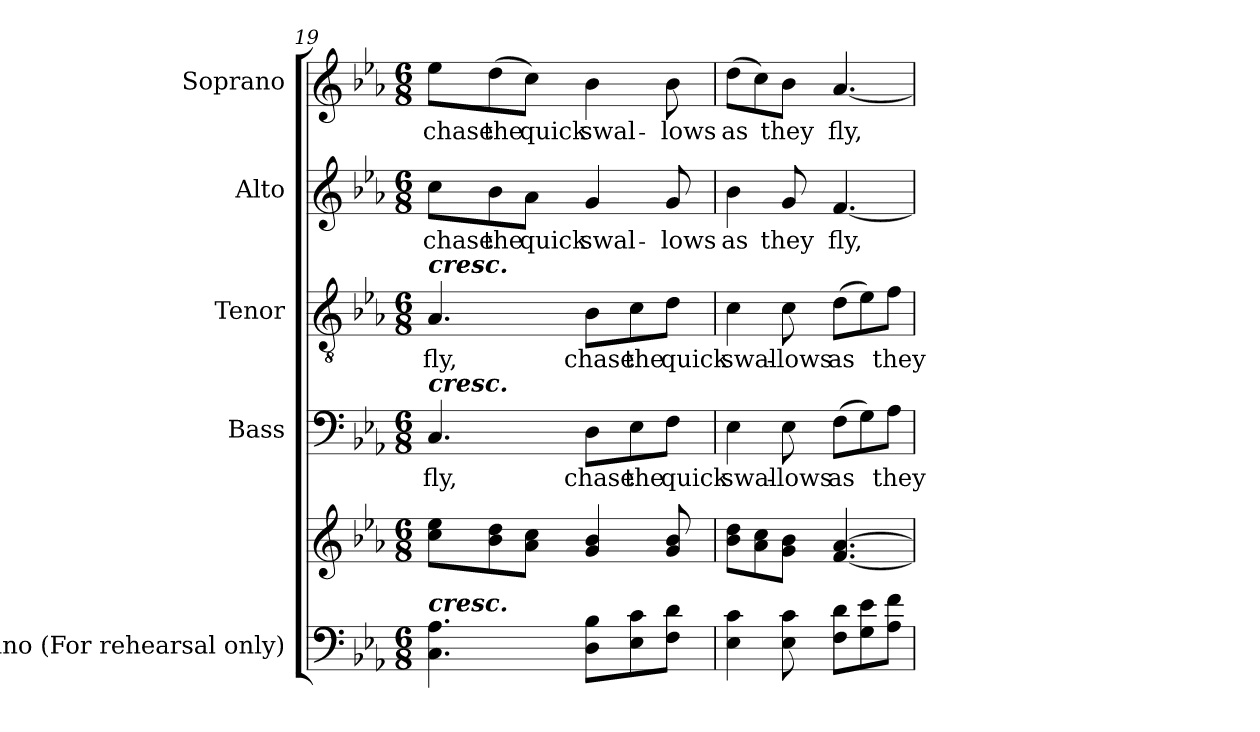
**kern	**kern	**kern	**text	**kern	**text	**kern	**text	**kern	**text
*part5	*part5	*part4	*part4	*part3	*part3	*part2	*part2	*part1	*part1
*staff6	*staff5	*staff4	*staff4	*staff3	*staff3	*staff2	*staff2	*staff1	*staff1
*I"Piano (For rehearsal only)	*	*I"Bass	*	*I"Tenor	*	*I"Alto	*	*I"Soprano	*
*I'Pno.	*	*I'B.	*	*I'T.	*	*I'A.	*	*I'S.	*
*clefF4	*clefG2	*clefF4	*	*clefGv2	*	*clefG2	*	*clefG2	*
*	*	*	*	*ITrd7c12	*	*	*	*	*
*k[b-e-a-]	*k[b-e-a-]	*k[b-e-a-]	*	*k[b-e-a-]	*	*k[b-e-a-]	*	*k[b-e-a-]	*
*E-:	*E-:	*E-:	*	*E-:	*	*E-:	*	*E-:	*
*M6/8	*M6/8	*M6/8	*	*M6/8	*	*M6/8	*	*M6/8	*
=19	=19	=19	=19	=19	=19	=19	=19	=19	=19
!	!	!	!LO:LY:b:color=#000000	!	!	!	!	!	!
!	!	!	!	!	!LO:LY:b:color=#000000	!	!	!	!
!	!	!	!	!	!	!	!LO:LY:b:color=#000000	!	!
!	!	!	!	!LO:TX:a:Bi:t=cresc.	!	!	!	!	!
!	!	!LO:TX:a:Bi:t=cresc.	!	!	!	!	!	!	!
!LO:TX:a:Bi:t=cresc.	!	!	!	!	!	!	!	!	!
!	!	!	!	!	!	!	!	!	!LO:LY:b:color=#000000
4.Ci\ 4.A-i	8cci\ 8ee-iL	4.Ci/	fly,	4.AA-i/	fly,	8cci\L	chase	8ee-i\L	chase
!	!	!	!	!	!	!	!LO:LY:b:color=#000000	!	!
!	!	!	!	!	!	!	!	!	!LO:LY:b:color=#000000
.	8b-i\ 8ddi	.	.	.	.	8b-i\	the	(8ddi\	the
!	!	!	!	!	!	!	!LO:LY:b:color=#000000	!	!
!	!	!	!	!	!	!	!	!	!LO:LY:b:color=#000000
.	8a-i\ 8cciJ	.	.	.	.	8a-i\J	quick	8cci\J)	quick
!	!	!	!LO:LY:b:color=#000000	!	!	!	!	!	!
!	!	!	!	!	!LO:LY:b:color=#000000	!	!	!	!
!	!	!	!	!	!	!	!LO:LY:b:color=#000000	!	!
!	!	!	!	!	!	!	!	!	!LO:LY:b:color=#000000
8Di\ 8B-iL	4gi/ 4b-i	8Di\L	chase	8BB-i\L	chase	4gi/	swal-	4b-i\	swal-
!	!	!	!LO:LY:b:color=#000000	!	!	!	!	!	!
!	!	!	!	!	!LO:LY:b:color=#000000	!	!	!	!
8E-i\ 8ci	.	8E-i\	the	8Ci\	the	.	.	.	.
!	!	!	!LO:LY:b:color=#000000	!	!	!	!	!	!
!	!	!	!	!	!LO:LY:b:color=#000000	!	!	!	!
!	!	!	!	!	!	!	!LO:LY:b:color=#000000	!	!
!	!	!	!	!	!	!	!	!	!LO:LY:b:color=#000000
8Fi\ 8diJ	8gi/ 8b-i	8Fi\J	quick	8Di\J	quick	8gi/	-lows	8b-i\	-lows
=20	=20	=20	=20	=20	=20	=20	=20	=20	=20
!	!	!	!LO:LY:b:color=#000000	!	!	!	!	!	!
!	!	!	!	!	!LO:LY:b:color=#000000	!	!	!	!
!	!	!	!	!	!	!	!LO:LY:b:color=#000000	!	!
!	!	!	!	!	!	!	!	!	!LO:LY:b:color=#000000
4E-i\ 4ci	8b-i\ 8ddiL	4E-i\	swal-	4Ci\	swal-	4b-i\	as	(8ddi\L	as
.	8a-i\ 8cci	.	.	.	.	.	.	8cci\)	.
!	!	!	!LO:LY:b:color=#000000	!	!	!	!	!	!
!	!	!	!	!	!LO:LY:b:color=#000000	!	!	!	!
!	!	!	!	!	!	!	!LO:LY:b:color=#000000	!	!
!	!	!	!	!	!	!	!	!	!LO:LY:b:color=#000000
8E-i\ 8ci	8gi\ 8b-iJ	8E-i\	-lows	8Ci\	-lows	8gi/	they	8b-i\J	they
!	!	!	!LO:LY:b:color=#000000	!	!	!	!	!	!
!	!	!	!	!	!LO:LY:b:color=#000000	!	!	!	!
!	!	!	!	!	!	!	!LO:LY:b:color=#000000	!	!
!	!	!	!	!	!	!	!	!	!LO:LY:b:color=#000000
8Fi\ 8diL	[<4.fi/ [>4.a-i	(8Fi\L	as	(8Di\L	as	[<4.fi/	fly,	[<4.a-i/	fly,
8Gi\ 8e-i	.	8Gi\)	.	8E-i\)	.	.	.	.	.
!	!	!	!LO:LY:b:color=#000000	!	!	!	!	!	!
!	!	!	!	!	!LO:LY:b:color=#000000	!	!	!	!
8A-i\ 8fiJ	.	8A-i\J	they	8Fi\J	they	.	.	.	.
=	=	=	=	=	=	=	=	=	=
*-	*-	*-	*-	*-	*-	*-	*-	*-	*-
